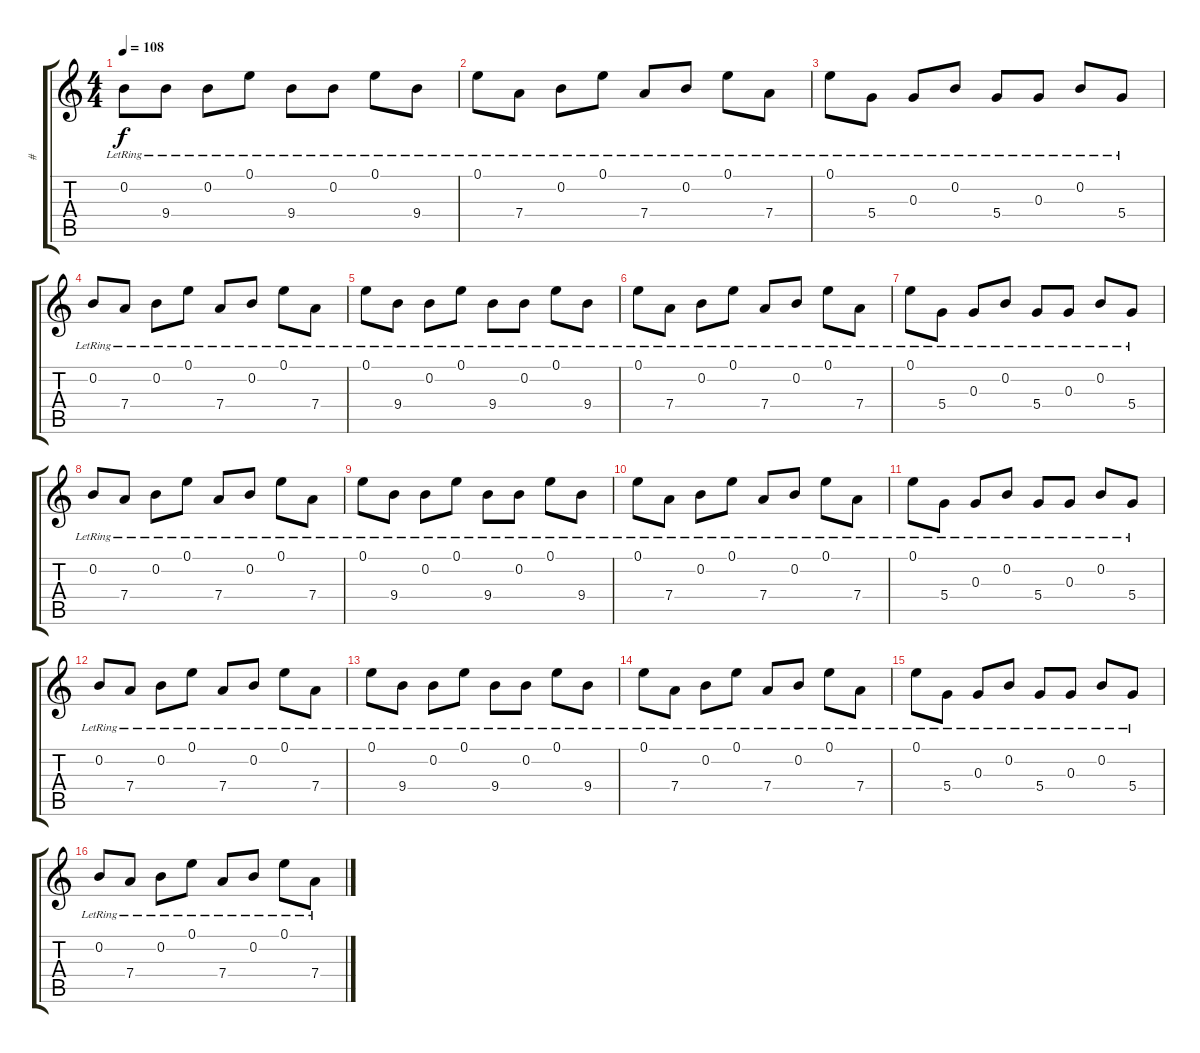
\track ("#" "#") {instrument electricguitarclean}
\staff {score tabs}
\tuning (E4 B3 G3 D3 A2 E2) {hide}
\ts (4 4)
\tempo 108
\clef g2
\ks c
0.2{lr}.8{dy f} 9.4{lr}.8 0.2{lr}.8 0.1{lr}.8 9.4{lr}.8 0.2{lr}.8 0.1{lr}.8 9.4{lr}.8 |
0.1{lr}.8 7.4{lr}.8 0.2{lr}.8 0.1{lr}.8 7.4{lr}.8 0.2{lr}.8 0.1{lr}.8 7.4{lr}.8 |
0.1{lr}.8 5.4{lr}.8 0.3{lr}.8 0.2{lr}.8 5.4{lr}.8 0.3{lr}.8 0.2{lr}.8 5.4{lr}.8 |
0.2{lr}.8 7.4{lr}.8 0.2{lr}.8 0.1{lr}.8 7.4{lr}.8 0.2{lr}.8 0.1{lr}.8 7.4{lr}.8 |
0.1{lr}.8 9.4{lr}.8 0.2{lr}.8 0.1{lr}.8 9.4{lr}.8 0.2{lr}.8 0.1{lr}.8 9.4{lr}.8 |
0.1{lr}.8 7.4{lr}.8 0.2{lr}.8 0.1{lr}.8 7.4{lr}.8 0.2{lr}.8 0.1{lr}.8 7.4{lr}.8 |
0.1{lr}.8 5.4{lr}.8 0.3{lr}.8 0.2{lr}.8 5.4{lr}.8 0.3{lr}.8 0.2{lr}.8 5.4{lr}.8 |
0.2{lr}.8 7.4{lr}.8 0.2{lr}.8 0.1{lr}.8 7.4{lr}.8 0.2{lr}.8 0.1{lr}.8 7.4{lr}.8 |
0.1{lr}.8 9.4{lr}.8 0.2{lr}.8 0.1{lr}.8 9.4{lr}.8 0.2{lr}.8 0.1{lr}.8 9.4{lr}.8 |
0.1{lr}.8 7.4{lr}.8 0.2{lr}.8 0.1{lr}.8 7.4{lr}.8 0.2{lr}.8 0.1{lr}.8 7.4{lr}.8 |
0.1{lr}.8 5.4{lr}.8 0.3{lr}.8 0.2{lr}.8 5.4{lr}.8 0.3{lr}.8 0.2{lr}.8 5.4{lr}.8 |
0.2{lr}.8 7.4{lr}.8 0.2{lr}.8 0.1{lr}.8 7.4{lr}.8 0.2{lr}.8 0.1{lr}.8 7.4{lr}.8 |
0.1{lr}.8 9.4{lr}.8 0.2{lr}.8 0.1{lr}.8 9.4{lr}.8 0.2{lr}.8 0.1{lr}.8 9.4{lr}.8 |
0.1{lr}.8 7.4{lr}.8 0.2{lr}.8 0.1{lr}.8 7.4{lr}.8 0.2{lr}.8 0.1{lr}.8 7.4{lr}.8 |
0.1{lr}.8 5.4{lr}.8 0.3{lr}.8 0.2{lr}.8 5.4{lr}.8 0.3{lr}.8 0.2{lr}.8 5.4{lr}.8 |
0.2{lr}.8 7.4{lr}.8 0.2{lr}.8 0.1{lr}.8 7.4{lr}.8 0.2{lr}.8 0.1{lr}.8 7.4{lr}.8
